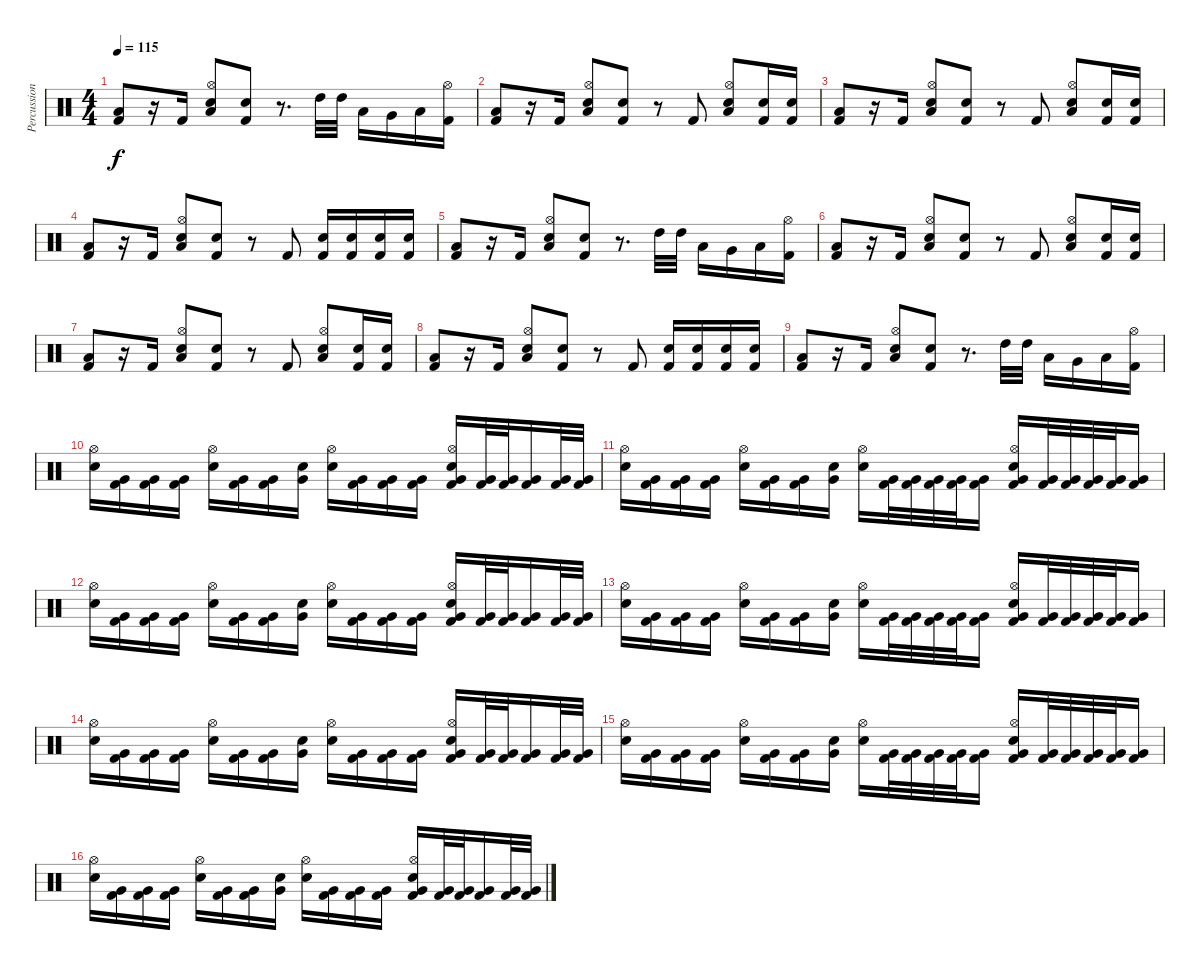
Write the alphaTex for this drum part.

\track ("Percussions" "Percussion") {instrument percussion}
\staff {score}
\articulation defaults
\ts (4 4)
\tempo 115
\clef neutral
\ks c
("Low Tom (hit)" "Kick (hit) 2").8{dy f} r.16 "Kick (hit) 2".16 ("Hi-Hat (open)" "Electric Snare (hit)" "Low Tom (hit)").8 ("Snare (hit) 2" "Kick (hit) 2").8 r.8{d} "High Tom (hit)".32 "High Tom (hit)".32 "Low Tom (hit)".16 "Very Low Tom (hit)".16 "Low Floor Tom (hit)".16 ("Hi-Hat (open)" "Kick (hit) 2").16 |
("Low Tom (hit)" "Kick (hit) 2").8 r.16 "Kick (hit) 2".16 ("Hi-Hat (open)" "Electric Snare (hit)" "Low Tom (hit)").8 ("Snare (hit) 2" "Kick (hit) 2").8 r.8 "Kick (hit) 2".8 ("Hi-Hat (open)" "Electric Snare (hit)" "Low Tom (hit)").8 ("Electric Snare (hit)" "Kick (hit) 2").16 ("Electric Snare (hit)" "Kick (hit) 2").16 |
("Low Tom (hit)" "Kick (hit) 2").8 r.16 "Kick (hit) 2".16 ("Hi-Hat (open)" "Electric Snare (hit)" "Low Tom (hit)").8 ("Snare (hit) 2" "Kick (hit) 2").8 r.8 "Kick (hit) 2".8 ("Hi-Hat (open)" "Electric Snare (hit)" "Low Tom (hit)").8 ("Electric Snare (hit)" "Kick (hit) 2").16 ("Electric Snare (hit)" "Kick (hit) 2").16 |
("Low Tom (hit)" "Kick (hit) 2").8 r.16 "Kick (hit) 2".16 ("Hi-Hat (open)" "Electric Snare (hit)" "Low Tom (hit)").8 ("Snare (hit) 2" "Kick (hit) 2").8 r.8 "Kick (hit) 2".8 ("Electric Snare (hit)" "Kick (hit) 2").16 ("Electric Snare (hit)" "Kick (hit) 2").16 ("Electric Snare (hit)" "Kick (hit) 2").16 ("Electric Snare (hit)" "Kick (hit) 2").16 |
("Low Tom (hit)" "Kick (hit) 2").8 r.16 "Kick (hit) 2".16 ("Hi-Hat (open)" "Electric Snare (hit)" "Low Tom (hit)").8 ("Snare (hit) 2" "Kick (hit) 2").8 r.8{d} "High Tom (hit)".32 "High Tom (hit)".32 "Low Tom (hit)".16 "Very Low Tom (hit)".16 "Low Floor Tom (hit)".16 ("Hi-Hat (open)" "Kick (hit) 2").16 |
("Low Tom (hit)" "Kick (hit) 2").8 r.16 "Kick (hit) 2".16 ("Hi-Hat (open)" "Electric Snare (hit)" "Low Tom (hit)").8 ("Snare (hit) 2" "Kick (hit) 2").8 r.8 "Kick (hit) 2".8 ("Hi-Hat (open)" "Electric Snare (hit)" "Low Tom (hit)").8 ("Electric Snare (hit)" "Kick (hit) 2").16 ("Electric Snare (hit)" "Kick (hit) 2").16 |
("Low Tom (hit)" "Kick (hit) 2").8 r.16 "Kick (hit) 2".16 ("Hi-Hat (open)" "Electric Snare (hit)" "Low Tom (hit)").8 ("Snare (hit) 2" "Kick (hit) 2").8 r.8 "Kick (hit) 2".8 ("Hi-Hat (open)" "Electric Snare (hit)" "Low Tom (hit)").8 ("Electric Snare (hit)" "Kick (hit) 2").16 ("Electric Snare (hit)" "Kick (hit) 2").16 |
("Low Tom (hit)" "Kick (hit) 2").8 r.16 "Kick (hit) 2".16 ("Hi-Hat (open)" "Electric Snare (hit)" "Low Tom (hit)").8 ("Snare (hit) 2" "Kick (hit) 2").8 r.8 "Kick (hit) 2".8 ("Electric Snare (hit)" "Kick (hit) 2").16 ("Electric Snare (hit)" "Kick (hit) 2").16 ("Electric Snare (hit)" "Kick (hit) 2").16 ("Electric Snare (hit)" "Kick (hit) 2").16 |
("Low Tom (hit)" "Kick (hit) 2").8 r.16 "Kick (hit) 2".16 ("Hi-Hat (open)" "Electric Snare (hit)" "Low Tom (hit)").8 ("Snare (hit) 2" "Kick (hit) 2").8 r.8{d} "High Tom (hit)".32 "High Tom (hit)".32 "Low Tom (hit)".16 "Very Low Tom (hit)".16 "Low Floor Tom (hit)".16 ("Hi-Hat (open)" "Kick (hit) 2").16 |
("Hi-Hat (open)" "Electric Snare (hit)").16 ("Very Low Tom (hit)" "Kick (hit) 2").16 ("Very Low Tom (hit)" "Kick (hit) 2").16 ("Very Low Tom (hit)" "Kick (hit) 2").16 ("Hi-Hat (open)" "Electric Snare (hit)").16 ("Very Low Tom (hit)" "Kick (hit) 2").16 ("Very Low Tom (hit)" "Kick (hit) 2").16 ("Snare (hit) 2" "Very Low Tom (hit)").16 ("Hi-Hat (open)" "Electric Snare (hit)").16 ("Very Low Tom (hit)" "Kick (hit) 2").16 ("Very Low Tom (hit)" "Kick (hit) 2").16 ("Very Low Tom (hit)" "Kick (hit) 2").16 ("Hi-Hat (open)" "Electric Snare (hit)" "Very Low Tom (hit)" "Kick (hit) 2").16 ("Very Low Tom (hit)" "Kick (hit) 2").32 ("Very Low Tom (hit)" "Kick (hit) 2").32 ("Very Low Tom (hit)" "Kick (hit) 2").16 ("Very Low Tom (hit)" "Kick (hit) 2").32 ("Very Low Tom (hit)" "Kick (hit) 2").32 |
("Hi-Hat (open)" "Electric Snare (hit)").16 ("Very Low Tom (hit)" "Kick (hit) 2").16 ("Very Low Tom (hit)" "Kick (hit) 2").16 ("Very Low Tom (hit)" "Kick (hit) 2").16 ("Hi-Hat (open)" "Electric Snare (hit)").16 ("Very Low Tom (hit)" "Kick (hit) 2").16 ("Very Low Tom (hit)" "Kick (hit) 2").16 ("Snare (hit) 2" "Very Low Tom (hit)").16 ("Hi-Hat (open)" "Electric Snare (hit)").16 ("Very Low Tom (hit)" "Kick (hit) 2").32 ("Very Low Tom (hit)" "Kick (hit) 2").32 ("Very Low Tom (hit)" "Kick (hit) 2").32 ("Very Low Tom (hit)" "Kick (hit) 2").32 ("Very Low Tom (hit)" "Kick (hit) 2").16 ("Hi-Hat (open)" "Electric Snare (hit)" "Very Low Tom (hit)" "Kick (hit) 2").16 ("Very Low Tom (hit)" "Kick (hit) 2").32 ("Very Low Tom (hit)" "Kick (hit) 2").32 ("Very Low Tom (hit)" "Kick (hit) 2").32 ("Very Low Tom (hit)" "Kick (hit) 2").32 ("Very Low Tom (hit)" "Kick (hit) 2").16 |
("Hi-Hat (open)" "Electric Snare (hit)").16 ("Very Low Tom (hit)" "Kick (hit) 2").16 ("Very Low Tom (hit)" "Kick (hit) 2").16 ("Very Low Tom (hit)" "Kick (hit) 2").16 ("Hi-Hat (open)" "Electric Snare (hit)").16 ("Very Low Tom (hit)" "Kick (hit) 2").16 ("Very Low Tom (hit)" "Kick (hit) 2").16 ("Snare (hit) 2" "Very Low Tom (hit)").16 ("Hi-Hat (open)" "Electric Snare (hit)").16 ("Very Low Tom (hit)" "Kick (hit) 2").16 ("Very Low Tom (hit)" "Kick (hit) 2").16 ("Very Low Tom (hit)" "Kick (hit) 2").16 ("Hi-Hat (open)" "Electric Snare (hit)" "Very Low Tom (hit)" "Kick (hit) 2").16 ("Very Low Tom (hit)" "Kick (hit) 2").32 ("Very Low Tom (hit)" "Kick (hit) 2").32 ("Very Low Tom (hit)" "Kick (hit) 2").16 ("Very Low Tom (hit)" "Kick (hit) 2").32 ("Very Low Tom (hit)" "Kick (hit) 2").32 |
("Hi-Hat (open)" "Electric Snare (hit)").16 ("Very Low Tom (hit)" "Kick (hit) 2").16 ("Very Low Tom (hit)" "Kick (hit) 2").16 ("Very Low Tom (hit)" "Kick (hit) 2").16 ("Hi-Hat (open)" "Electric Snare (hit)").16 ("Very Low Tom (hit)" "Kick (hit) 2").16 ("Very Low Tom (hit)" "Kick (hit) 2").16 ("Snare (hit) 2" "Very Low Tom (hit)").16 ("Hi-Hat (open)" "Electric Snare (hit)").16 ("Very Low Tom (hit)" "Kick (hit) 2").32 ("Very Low Tom (hit)" "Kick (hit) 2").32 ("Very Low Tom (hit)" "Kick (hit) 2").32 ("Very Low Tom (hit)" "Kick (hit) 2").32 ("Very Low Tom (hit)" "Kick (hit) 2").16 ("Hi-Hat (open)" "Electric Snare (hit)" "Very Low Tom (hit)" "Kick (hit) 2").16 ("Very Low Tom (hit)" "Kick (hit) 2").32 ("Very Low Tom (hit)" "Kick (hit) 2").32 ("Very Low Tom (hit)" "Kick (hit) 2").32 ("Very Low Tom (hit)" "Kick (hit) 2").32 ("Very Low Tom (hit)" "Kick (hit) 2").16 |
("Hi-Hat (open)" "Electric Snare (hit)").16 ("Very Low Tom (hit)" "Kick (hit) 2").16 ("Very Low Tom (hit)" "Kick (hit) 2").16 ("Very Low Tom (hit)" "Kick (hit) 2").16 ("Hi-Hat (open)" "Electric Snare (hit)").16 ("Very Low Tom (hit)" "Kick (hit) 2").16 ("Very Low Tom (hit)" "Kick (hit) 2").16 ("Snare (hit) 2" "Very Low Tom (hit)").16 ("Hi-Hat (open)" "Electric Snare (hit)").16 ("Very Low Tom (hit)" "Kick (hit) 2").16 ("Very Low Tom (hit)" "Kick (hit) 2").16 ("Very Low Tom (hit)" "Kick (hit) 2").16 ("Hi-Hat (open)" "Electric Snare (hit)" "Very Low Tom (hit)" "Kick (hit) 2").16 ("Very Low Tom (hit)" "Kick (hit) 2").32 ("Very Low Tom (hit)" "Kick (hit) 2").32 ("Very Low Tom (hit)" "Kick (hit) 2").16 ("Very Low Tom (hit)" "Kick (hit) 2").32 ("Very Low Tom (hit)" "Kick (hit) 2").32 |
("Hi-Hat (open)" "Electric Snare (hit)").16 ("Very Low Tom (hit)" "Kick (hit) 2").16 ("Very Low Tom (hit)" "Kick (hit) 2").16 ("Very Low Tom (hit)" "Kick (hit) 2").16 ("Hi-Hat (open)" "Electric Snare (hit)").16 ("Very Low Tom (hit)" "Kick (hit) 2").16 ("Very Low Tom (hit)" "Kick (hit) 2").16 ("Snare (hit) 2" "Very Low Tom (hit)").16 ("Hi-Hat (open)" "Electric Snare (hit)").16 ("Very Low Tom (hit)" "Kick (hit) 2").32 ("Very Low Tom (hit)" "Kick (hit) 2").32 ("Very Low Tom (hit)" "Kick (hit) 2").32 ("Very Low Tom (hit)" "Kick (hit) 2").32 ("Very Low Tom (hit)" "Kick (hit) 2").16 ("Hi-Hat (open)" "Electric Snare (hit)" "Very Low Tom (hit)" "Kick (hit) 2").16 ("Very Low Tom (hit)" "Kick (hit) 2").32 ("Very Low Tom (hit)" "Kick (hit) 2").32 ("Very Low Tom (hit)" "Kick (hit) 2").32 ("Very Low Tom (hit)" "Kick (hit) 2").32 ("Very Low Tom (hit)" "Kick (hit) 2").16 |
("Hi-Hat (open)" "Electric Snare (hit)").16 ("Very Low Tom (hit)" "Kick (hit) 2").16 ("Very Low Tom (hit)" "Kick (hit) 2").16 ("Very Low Tom (hit)" "Kick (hit) 2").16 ("Hi-Hat (open)" "Electric Snare (hit)").16 ("Very Low Tom (hit)" "Kick (hit) 2").16 ("Very Low Tom (hit)" "Kick (hit) 2").16 ("Snare (hit) 2" "Very Low Tom (hit)").16 ("Hi-Hat (open)" "Electric Snare (hit)").16 ("Very Low Tom (hit)" "Kick (hit) 2").16 ("Very Low Tom (hit)" "Kick (hit) 2").16 ("Very Low Tom (hit)" "Kick (hit) 2").16 ("Hi-Hat (open)" "Electric Snare (hit)" "Very Low Tom (hit)" "Kick (hit) 2").16 ("Very Low Tom (hit)" "Kick (hit) 2").32 ("Very Low Tom (hit)" "Kick (hit) 2").32 ("Very Low Tom (hit)" "Kick (hit) 2").16 ("Very Low Tom (hit)" "Kick (hit) 2").32 ("Very Low Tom (hit)" "Kick (hit) 2").32
